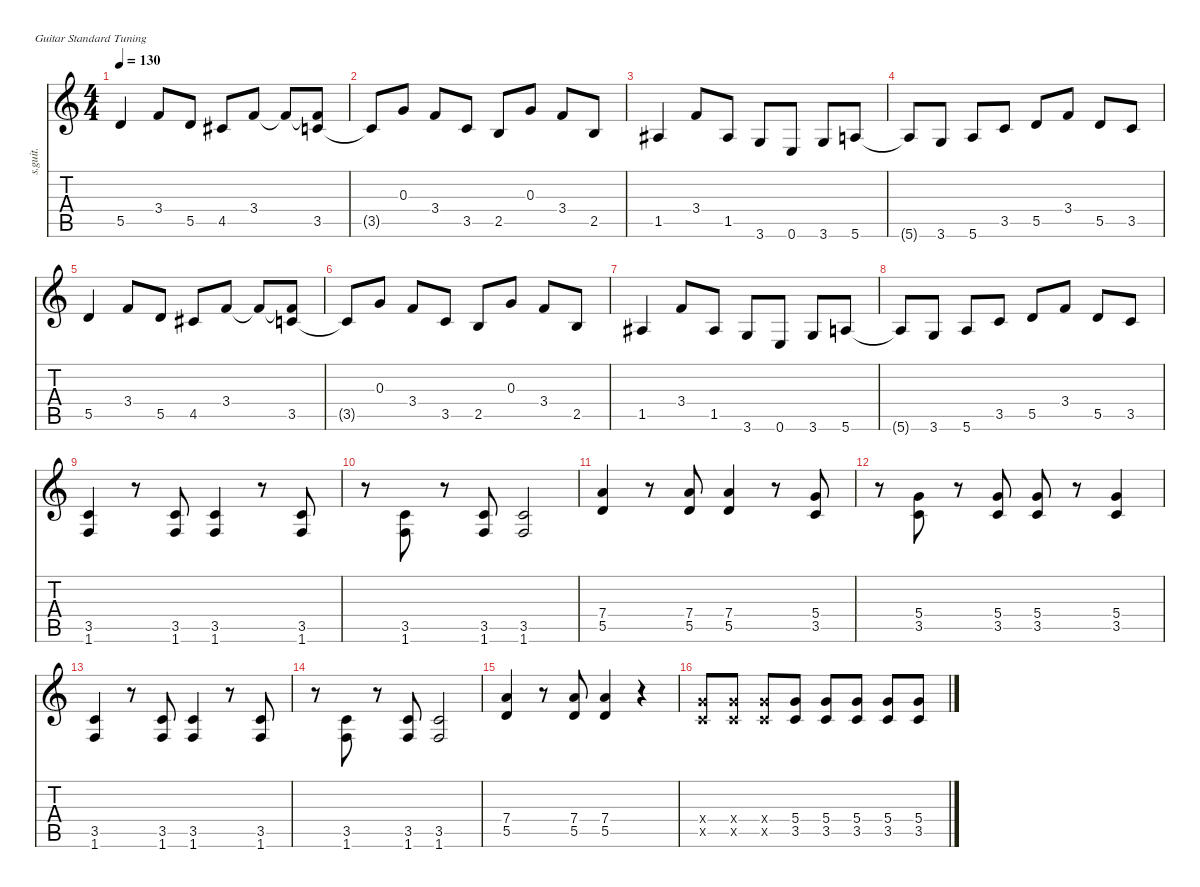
\defaultSystemsLayout 4
\hideDynamics
\bracketExtendMode nobrackets
\otherSystemsTrackNameOrientation horizontal
\track ("Steel Guitar" "s.guit.") {instrument acousticguitarsteel}
\staff {score tabs}
\tuning (E4 B3 G3 D3 A2 E2)
\ts (4 4)
\tempo 130
\clef g2
\ks c
5.5.4{dy mf beam Up} 3.4.8{beam Up} 5.5.8{beam Up} 4.5{acc #}.8{beam Up} 3.4.8{beam Up} 3.4{t}.8{beam Up} (3.5 3.4{t}).8{beam Up} |
3.5{t}.8{beam Up} 0.3.8{beam Up} 3.4.8{beam Up} 3.5.8{beam Up} 2.5.8{beam Up} 0.3.8{beam Up} 3.4.8{beam Up} 2.5.8{beam Up} |
1.5{acc #}.4{beam Up} 3.4.8{beam Up} 1.5{acc #}.8{beam Up} 3.6.8{beam Up} 0.6.8{beam Up} 3.6.8{beam Up} 5.6.8{beam Up} |
5.6{t}.8{beam Up} 3.6.8{beam Up} 5.6.8{beam Up} 3.5.8{beam Up} 5.5.8{beam Up} 3.4.8{beam Up} 5.5.8{beam Up} 3.5.8{beam Up} |
5.5.4{beam Up} 3.4.8{beam Up} 5.5.8{beam Up} 4.5{acc #}.8{beam Up} 3.4.8{beam Up} 3.4{t}.8{beam Up} (3.5 3.4{t}).8{beam Up} |
3.5{t}.8{beam Up} 0.3.8{beam Up} 3.4.8{beam Up} 3.5.8{beam Up} 2.5.8{beam Up} 0.3.8{beam Up} 3.4.8{beam Up} 2.5.8{beam Up} |
1.5{acc #}.4{beam Up} 3.4.8{beam Up} 1.5{acc #}.8{beam Up} 3.6.8{beam Up} 0.6.8{beam Up} 3.6.8{beam Up} 5.6.8{beam Up} |
5.6{t}.8{beam Up} 3.6.8{beam Up} 5.6.8{beam Up} 3.5.8{beam Up} 5.5.8{beam Up} 3.4.8{beam Up} 5.5.8{beam Up} 3.5.8{beam Up} |
(1.6 3.5).4{beam Up} r.8{beam Up} (3.5 1.6).8{beam Up} (1.6 3.5).4{beam Up} r.8{beam Up} (1.6 3.5).8{beam Up} |
r.8{beam Down} (3.5 1.6).8{beam Up} r.8{beam Up} (3.5 1.6).8{beam Up} (1.6 3.5).2{beam Up} |
(5.5 7.4).4{beam Up} r.8{beam Up} (5.5 7.4).8{beam Up} (5.5 7.4).4{beam Up} r.8{beam Up} (3.5 5.4).8{beam Up} |
r.8{beam Down} (3.5 5.4).8{beam Up} r.8{beam Up} (3.5 5.4).8{beam Up} (3.5 5.4).8{beam Up} r.8{beam Up} (5.4 3.5).4{beam Up} |
(1.6 3.5).4{beam Up} r.8{beam Up} (3.5 1.6).8{beam Up} (1.6 3.5).4{beam Up} r.8{beam Up} (1.6 3.5).8{beam Up} |
r.8{beam Down} (3.5 1.6).8{beam Up} r.8{beam Up} (3.5 1.6).8{beam Up} (1.6 3.5).2{beam Up} |
(5.5 7.4).4{beam Up} r.8{beam Up} (5.5 7.4).8{beam Up} (5.5 7.4).4{beam Up} r.4{beam Up} |
(3.5{x} 5.4{x}).8{beam Up} (3.5{x} 5.4{x}).8{beam Up} (3.5{x} 5.4{x}).8{beam Up} (3.5 5.4).8{beam Up} (3.5 5.4).8{beam Up} (5.4 3.5).8{beam Up} (5.4 3.5).8{beam Up} (5.4 3.5).8{beam Up}
